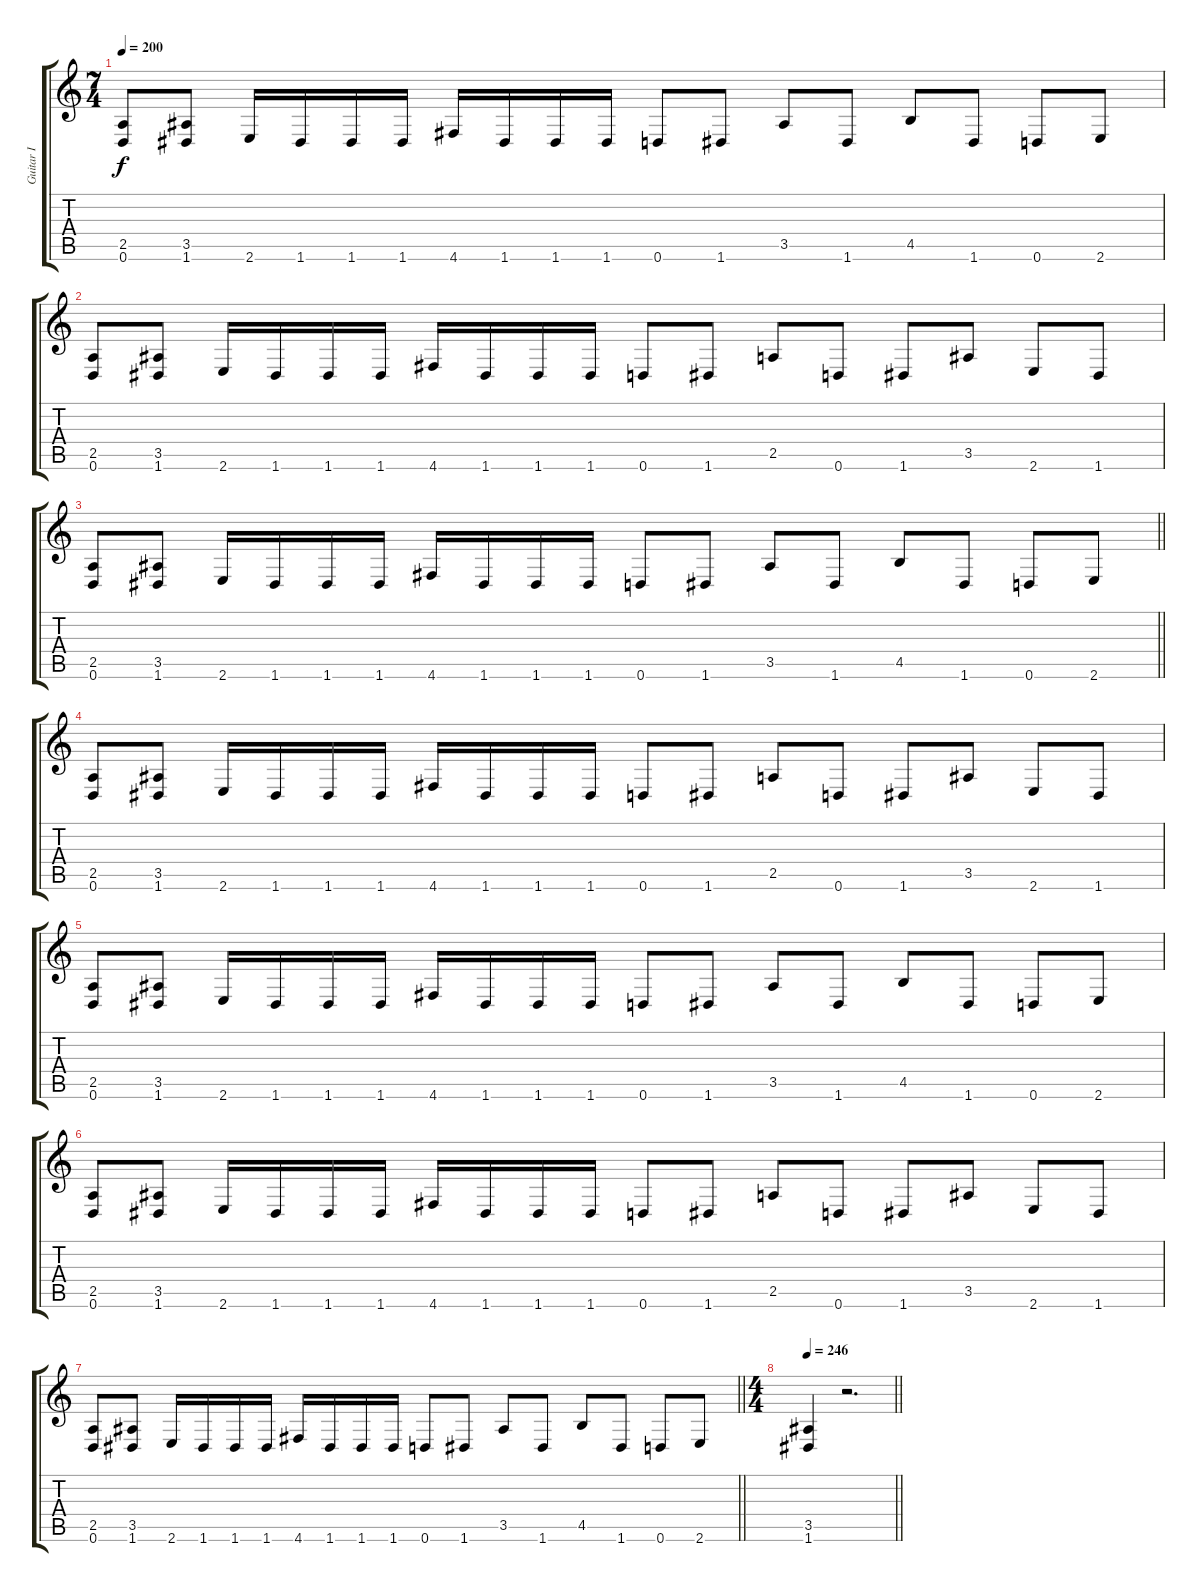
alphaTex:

\track ("Guitar I" "Guitar I") {instrument distortionguitar}
\staff {score tabs}
\tuning (D4 A3 F3 C3 G2 D2) {hide}
\ts (7 4)
\tempo 200
\clef g2
\ks c
(2.5 0.6).8{dy f} (3.5 1.6).8 2.6.16 1.6.16 1.6.16 1.6.16 4.6.16 1.6.16 1.6.16 1.6.16 0.6.8 1.6.8 3.5.8 1.6.8 4.5.8 1.6.8 0.6.8 2.6.8 |
(2.5 0.6).8 (3.5 1.6).8 2.6.16 1.6.16 1.6.16 1.6.16 4.6.16 1.6.16 1.6.16 1.6.16 0.6.8 1.6.8 2.5.8 0.6.8 1.6.8 3.5.8 2.6.8 1.6.8 |
\barLineRight lightlight
(2.5 0.6).8 (3.5 1.6).8 2.6.16 1.6.16 1.6.16 1.6.16 4.6.16 1.6.16 1.6.16 1.6.16 0.6.8 1.6.8 3.5.8 1.6.8 4.5.8 1.6.8 0.6.8 2.6.8 |
\section ("" "")
(2.5 0.6).8 (3.5 1.6).8 2.6.16 1.6.16 1.6.16 1.6.16 4.6.16 1.6.16 1.6.16 1.6.16 0.6.8 1.6.8 2.5.8 0.6.8 1.6.8 3.5.8 2.6.8 1.6.8 |
(2.5 0.6).8 (3.5 1.6).8 2.6.16 1.6.16 1.6.16 1.6.16 4.6.16 1.6.16 1.6.16 1.6.16 0.6.8 1.6.8 3.5.8 1.6.8 4.5.8 1.6.8 0.6.8 2.6.8 |
(2.5 0.6).8 (3.5 1.6).8 2.6.16 1.6.16 1.6.16 1.6.16 4.6.16 1.6.16 1.6.16 1.6.16 0.6.8 1.6.8 2.5.8 0.6.8 1.6.8 3.5.8 2.6.8 1.6.8 |
\barLineRight lightlight
(2.5 0.6).8 (3.5 1.6).8 2.6.16 1.6.16 1.6.16 1.6.16 4.6.16 1.6.16 1.6.16 1.6.16 0.6.8 1.6.8 3.5.8 1.6.8 4.5.8 1.6.8 0.6.8 2.6.8 |
\ts (4 4)
\section ("" "")
\tempo 246
\barLineRight lightlight
(3.5 1.6).4 r.2{d}
